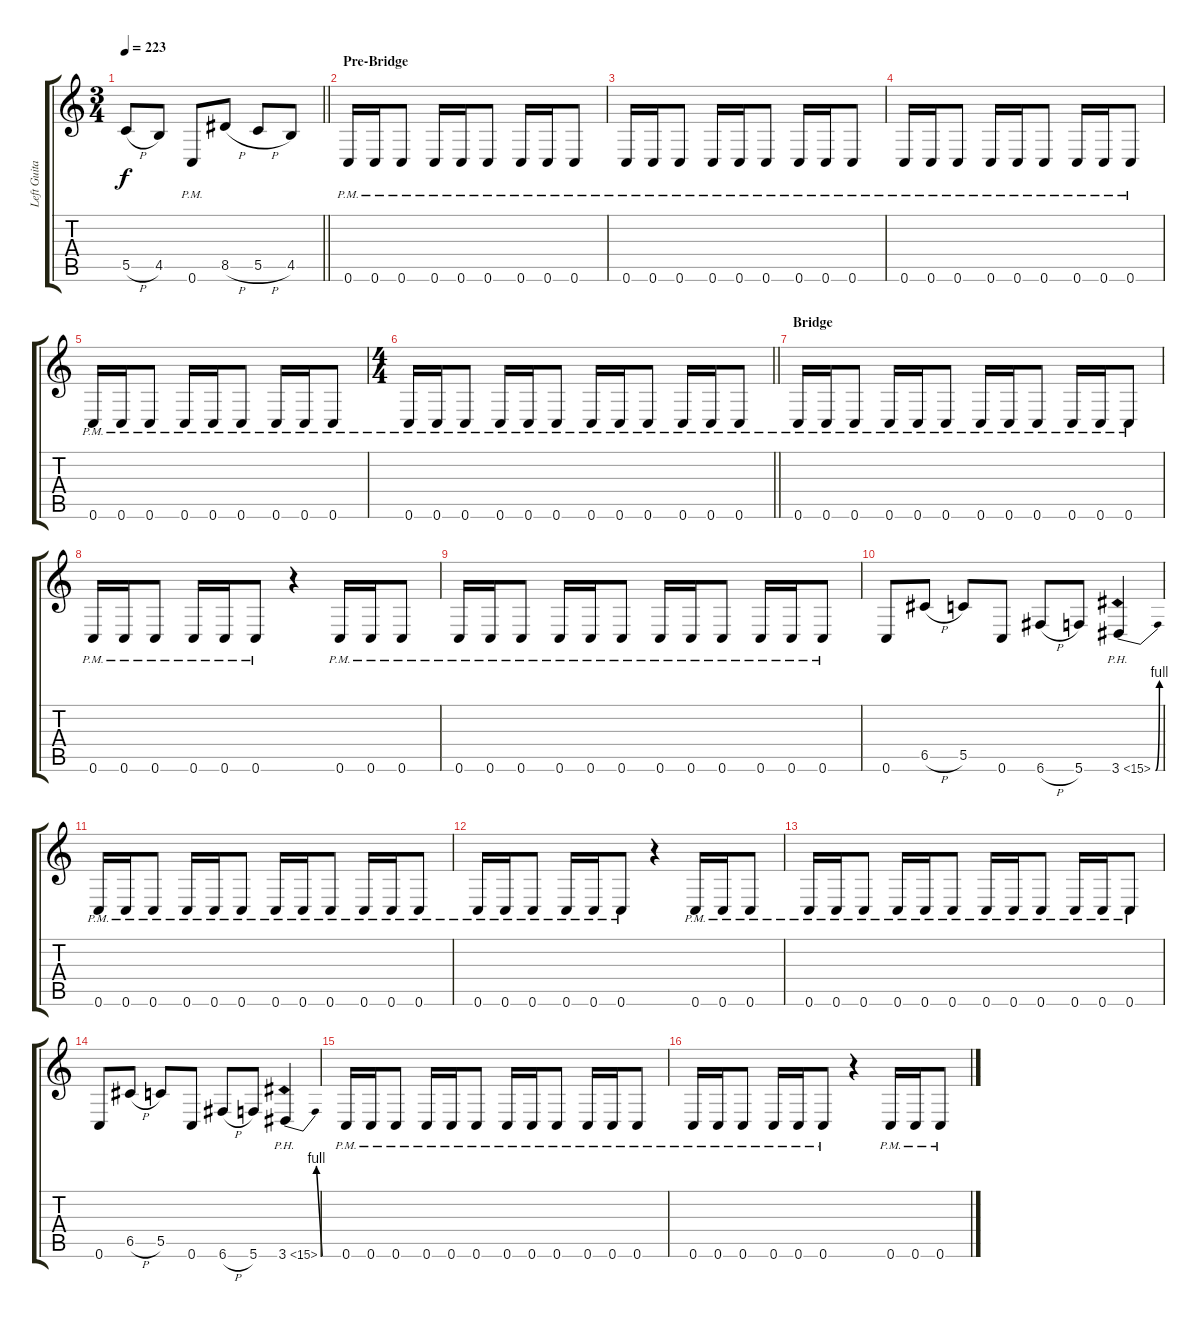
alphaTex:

\track ("Left Guitar" "Left Guita") {instrument distortionguitar}
\staff {score tabs}
\tuning (D4 A3 F3 C3 G2 C2) {hide}
\ts (3 4)
\tempo 223
\clef g2
\barLineRight lightlight
\ks c
5.5{h}.8{dy f} 4.5.8 0.6{pm}.8 8.5{h}.8 5.5{h}.8 4.5.8 |
\section ("" "Pre-Bridge")
0.6{pm}.16 0.6{pm}.16 0.6{pm}.8 0.6{pm}.16 0.6{pm}.16 0.6{pm}.8 0.6{pm}.16 0.6{pm}.16 0.6{pm}.8 |
0.6{pm}.16 0.6{pm}.16 0.6{pm}.8 0.6{pm}.16 0.6{pm}.16 0.6{pm}.8 0.6{pm}.16 0.6{pm}.16 0.6{pm}.8 |
0.6{pm}.16 0.6{pm}.16 0.6{pm}.8 0.6{pm}.16 0.6{pm}.16 0.6{pm}.8 0.6{pm}.16 0.6{pm}.16 0.6{pm}.8 |
0.6{pm}.16 0.6{pm}.16 0.6{pm}.8 0.6{pm}.16 0.6{pm}.16 0.6{pm}.8 0.6{pm}.16 0.6{pm}.16 0.6{pm}.8 |
\ts (4 4)
\barLineRight lightlight
0.6{pm}.16 0.6{pm}.16 0.6{pm}.8 0.6{pm}.16 0.6{pm}.16 0.6{pm}.8 0.6{pm}.16 0.6{pm}.16 0.6{pm}.8 0.6{pm}.16 0.6{pm}.16 0.6{pm}.8 |
\section ("" "Bridge")
0.6{pm}.16 0.6{pm}.16 0.6{pm}.8 0.6{pm}.16 0.6{pm}.16 0.6{pm}.8 0.6{pm}.16 0.6{pm}.16 0.6{pm}.8 0.6{pm}.16 0.6{pm}.16 0.6{pm}.8 |
0.6{pm}.16 0.6{pm}.16 0.6{pm}.8 0.6{pm}.16 0.6{pm}.16 0.6{pm}.8 r.4 0.6{pm}.16 0.6{pm}.16 0.6{pm}.8 |
0.6{pm}.16 0.6{pm}.16 0.6{pm}.8 0.6{pm}.16 0.6{pm}.16 0.6{pm}.8 0.6{pm}.16 0.6{pm}.16 0.6{pm}.8 0.6{pm}.16 0.6{pm}.16 0.6{pm}.8 |
0.6.8 6.5{h}.8 5.5.8 0.6.8 6.6{h}.8 5.6.8 3.6{be (bend 0 0 60 4) ph 12}.4{instrument guitarharmonics} |
0.6{pm}.16{instrument distortionguitar} 0.6{pm}.16 0.6{pm}.8 0.6{pm}.16 0.6{pm}.16 0.6{pm}.8 0.6{pm}.16 0.6{pm}.16 0.6{pm}.8 0.6{pm}.16 0.6{pm}.16 0.6{pm}.8 |
0.6{pm}.16 0.6{pm}.16 0.6{pm}.8 0.6{pm}.16 0.6{pm}.16 0.6{pm}.8 r.4 0.6{pm}.16 0.6{pm}.16 0.6{pm}.8 |
0.6{pm}.16 0.6{pm}.16 0.6{pm}.8 0.6{pm}.16 0.6{pm}.16 0.6{pm}.8 0.6{pm}.16 0.6{pm}.16 0.6{pm}.8 0.6{pm}.16 0.6{pm}.16 0.6{pm}.8 |
0.6.8 6.5{h}.8 5.5.8 0.6.8 6.6{h}.8 5.6.8 3.6{be (bend 0 0 60 4) ph 12}.4{instrument guitarharmonics} |
0.6{pm}.16{instrument distortionguitar} 0.6{pm}.16 0.6{pm}.8 0.6{pm}.16 0.6{pm}.16 0.6{pm}.8 0.6{pm}.16 0.6{pm}.16 0.6{pm}.8 0.6{pm}.16 0.6{pm}.16 0.6{pm}.8 |
0.6{pm}.16 0.6{pm}.16 0.6{pm}.8 0.6{pm}.16 0.6{pm}.16 0.6{pm}.8 r.4 0.6{pm}.16 0.6{pm}.16 0.6{pm}.8
